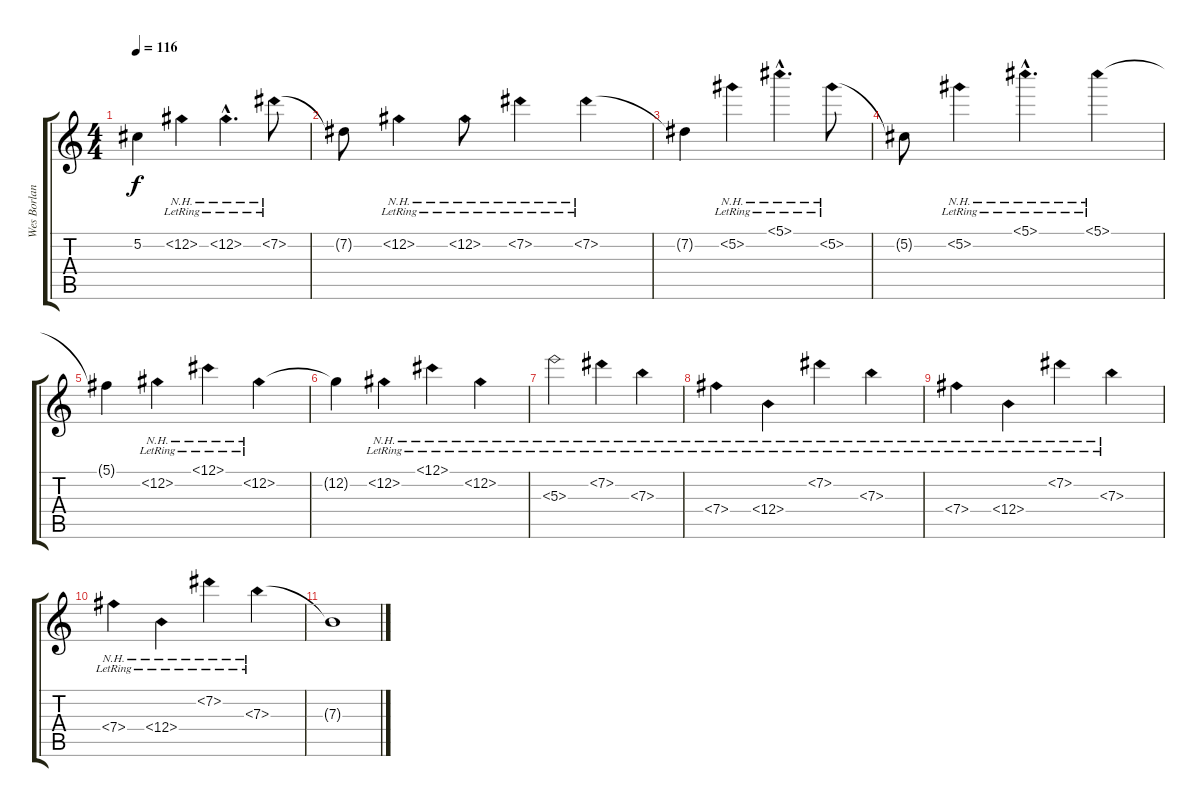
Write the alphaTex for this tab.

\track ("Wes Borland - Clean Guitar" "Wes Borlan") {instrument electricguitarclean}
\staff {score tabs}
\tuning (Db4 Ab3 E3 B2 Gb2 Db2) {hide}
\ts (4 4)
\tempo 116
\clef g2
\ks c
5.2{t}.4{dy f} 12.2{nh lr}.4 12.2{nh hac lr}.4{d} 7.2{nh lr}.8 |
7.2{t}.8 12.2{nh lr}.4 12.2{nh lr}.8 7.2{nh lr}.4 7.2{nh lr}.4 |
7.2{t}.4 5.2{nh lr}.4 5.1{nh hac lr}.4{d} 5.2{nh lr}.8 |
5.2{t}.8 5.2{nh lr}.4 5.1{nh hac lr}.4{d} 5.1{nh lr}.4 |
5.1{t}.4 12.2{nh lr}.4 12.1{nh lr}.4 12.2{nh lr}.4 |
12.2{t}.4 12.2{nh lr}.4 12.1{nh lr}.4 12.2{nh lr}.4 |
5.3{nh lr}.2 7.2{nh lr}.4 7.3{nh lr}.4 |
7.4{nh lr}.4 12.4{nh lr}.4 7.2{nh lr}.4 7.3{nh lr}.4 |
7.4{nh lr}.4 12.4{nh lr}.4 7.2{nh lr}.4 7.3{nh lr}.4 |
7.4{nh lr}.4 12.4{nh lr}.4 7.2{nh lr}.4 7.3{nh lr}.4 |
7.3{t}.1
